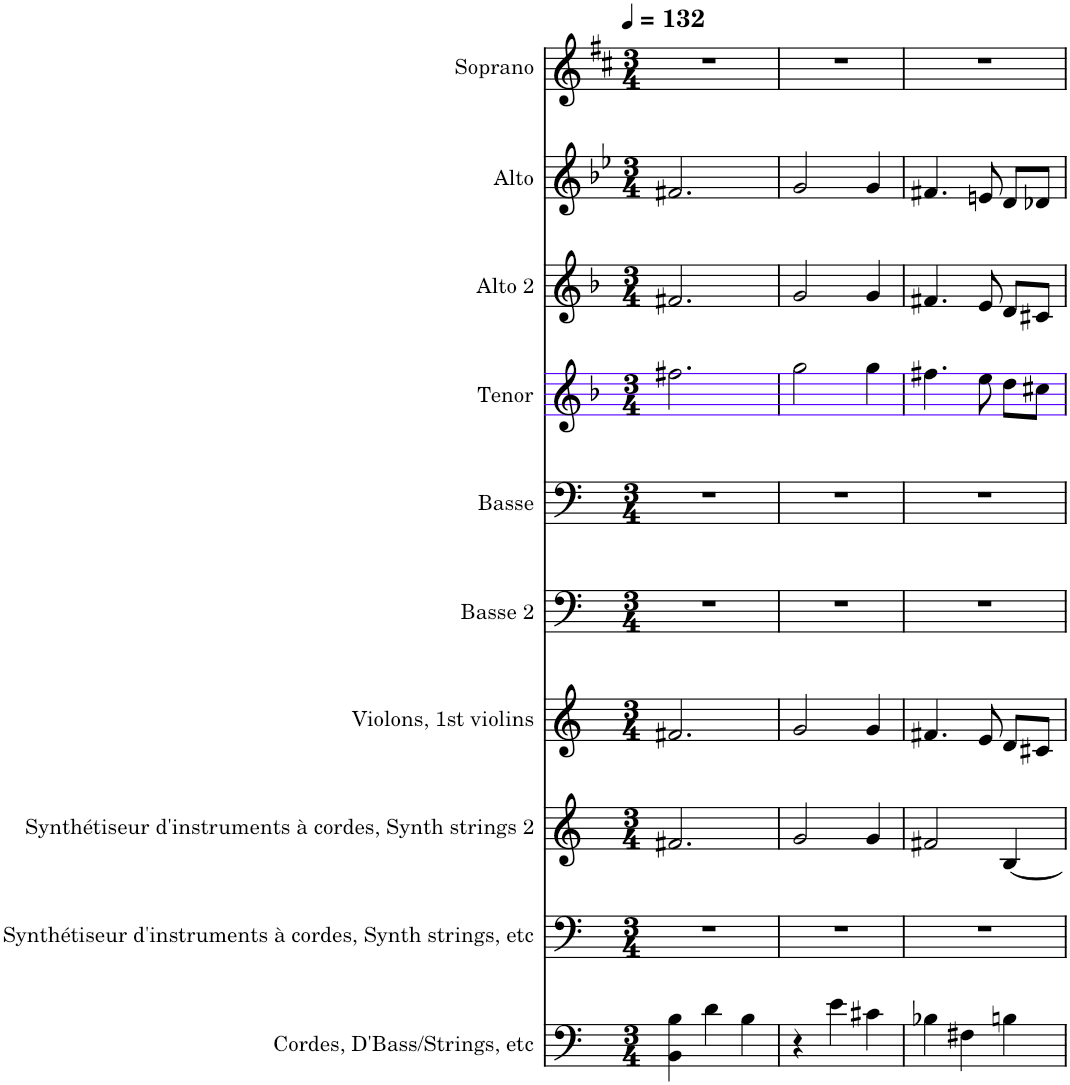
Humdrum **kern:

**kern	**kern	**kern	**kern	**kern	**kern	**kern	**kern	**kern	**kern
*part10	*part9	*part8	*part7	*part6	*part5	*part4	*part3	*part2	*part1
*staff10	*staff9	*staff8	*staff7	*staff6	*staff5	*staff4	*staff3	*staff2	*staff1
*I"Cordes, D'Bass/Strings, etc	*I"Synthétiseur d'instruments à cordes, Synth strings, etc	*I"Synthétiseur d'instruments à cordes, Synth strings 2	*I"Violons, 1st violins	*I"Basse 2	*I"Basse	*I"Tenor	*I"Alto 2	*I"Alto	*I"Soprano
*I'St.	*I'Synth.	*I'Synth.	*I'Vlns.	*I'B2.	*I'B.	*I'T.	*I'A2.	*I'A.	*I'S.
*	*	*	*	*	*	*stria5	*	*	*
*clefF4	*clefF4	*clefG2	*clefG2	*clefF4	*clefF4	*clefG2	*clefG2	*clefG2	*clefG2
*k[]	*k[]	*k[]	*k[]	*k[]	*k[]	*k[b-]	*k[b-]	*k[b-e-]	*k[f#c#]
*M3/4	*M3/4	*M3/4	*M3/4	*M3/4	*M3/4	*M3/4	*M3/4	*M3/4	*M3/4
*MM132	*MM132	*MM132	*MM132	*MM132	*MM132	*MM132	*MM132	*MM132	*MM132
=1	=1	=1	=1	=1	=1	=1	=1	=1	=1
4BB\ 4B\	2.r	2.f#X/	2.f#X/	2.r	2.r	2.ff#X\	2.f#X/	2.f#X/	2.r
4d\	.	.	.	.	.	.	.	.	.
4B\	.	.	.	.	.	.	.	.	.
=2	=2	=2	=2	=2	=2	=2	=2	=2	=2
4r	2.r	2g/	2g/	2.r	2.r	2gg\	2g/	2g/	2.r
4e\	.	.	.	.	.	.	.	.	.
4c#X\	.	4g/	4g/	.	.	4gg\	4g/	4g/	.
=3	=3	=3	=3	=3	=3	=3	=3	=3	=3
4B-X\	2.r	2f#X/	4.f#X/	2.r	2.r	4.ff#X\	4.f#X/	4.f#X/	2.r
4F#X\	.	.	.	.	.	.	.	.	.
.	.	.	8e/	.	.	8ee\	8e/	8en/	.
4Bn\	.	[4B/	8d/L	.	.	8dd\L	8d/L	8d/L	.
.	.	.	8c#X/J	.	.	8cc#X\J	8c#X/J	8d-X/J	.
=	=	=	=	=	=	=	=	=	=
*-	*-	*-	*-	*-	*-	*-	*-	*-	*-
